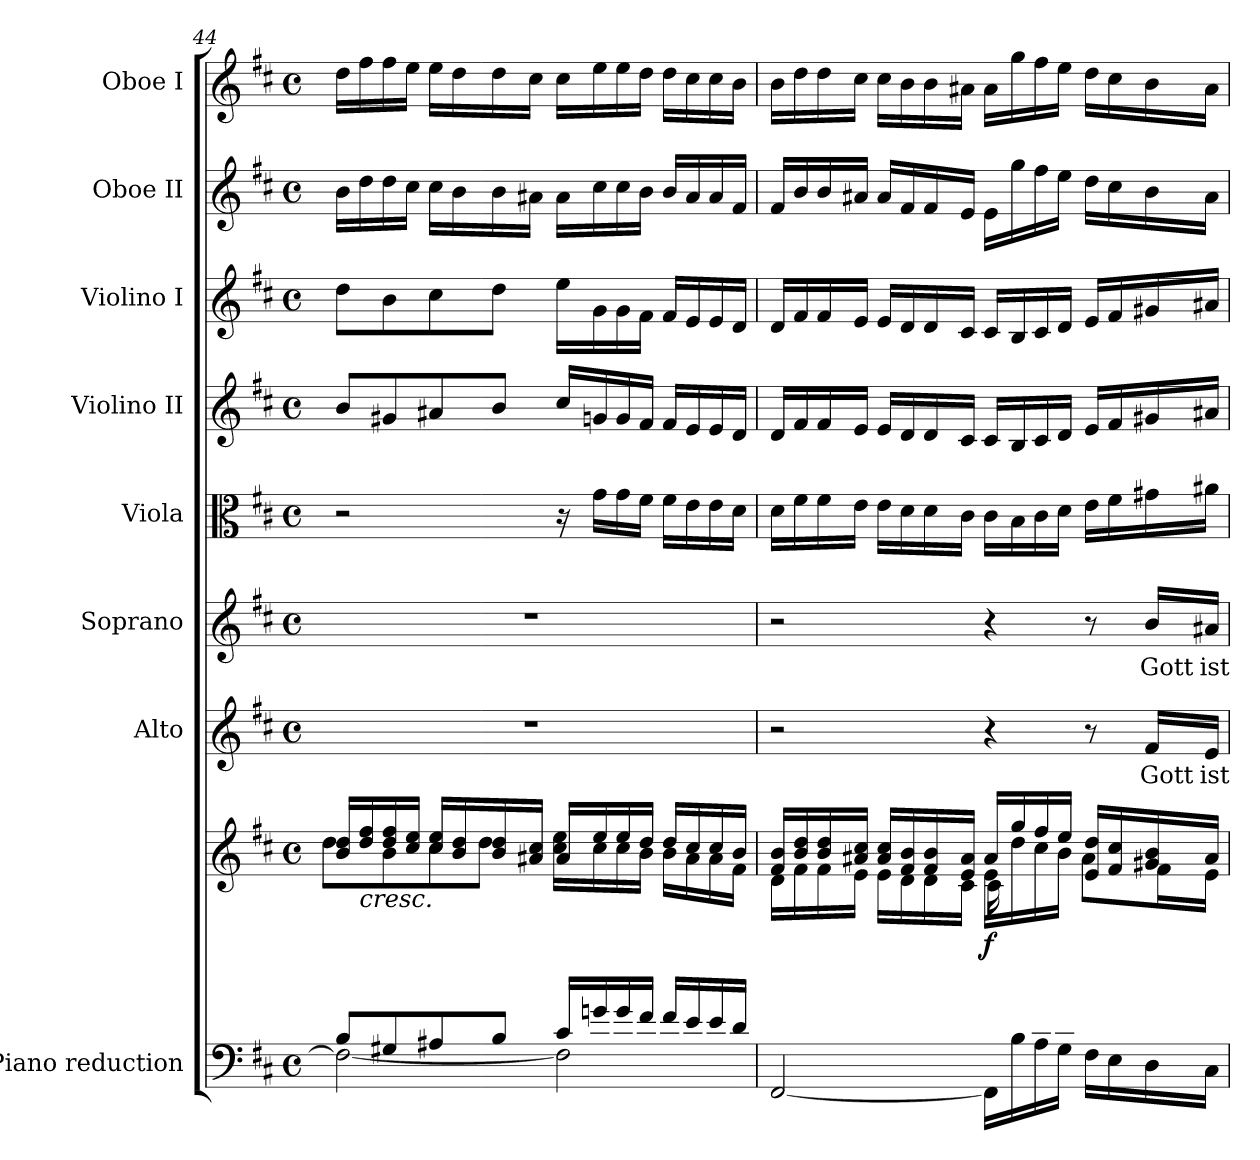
**kern	**kern	**dynam	**kern	**text	**kern	**text	**kern	**kern	**kern	**kern	**kern
*part8	*part8	*part8	*part7	*part7	*part6	*part6	*part5	*part4	*part3	*part2	*part1
*staff9	*staff8	*staff8/9	*staff7	*staff7	*staff6	*staff6	*staff5	*staff4	*staff3	*staff2	*staff1
*I"Piano reduction	*	*	*I"Alto	*	*I"Soprano	*	*I"Viola	*I"Violino II	*I"Violino I	*I"Oboe II	*I"Oboe I
*I'Pno	*	*	*	*	*	*	*I'Vla	*I'Vln	*I'Vln	*I'Ob	*I'Ob
!!LO:PB:g=z
*clefF4	*clefG2	*	*clefG2	*	*clefG2	*	*clefC3	*clefG2	*clefG2	*clefG2	*clefG2
*k[f#c#]	*k[f#c#]	*	*k[f#c#]	*	*k[f#c#]	*	*k[f#c#]	*k[f#c#]	*k[f#c#]	*k[f#c#]	*k[f#c#]
*M4/4	*M4/4	*	*M4/4	*	*M4/4	*	*M4/4	*M4/4	*M4/4	*M4/4	*M4/4
*met(c)	*met(c)	*	*met(c)	*	*met(c)	*	*met(c)	*met(c)	*met(c)	*met(c)	*met(c)
=44	=44	=44	=44	=44	=44	=44	=44	=44	=44	=44	=44
*^	*^	*	*	*	*	*	*	*	*	*	*
8B/L	2F#\_	16b/ 16dd/LL	8dd\L	.	1r	.	1r	.	2r	8b/L	8dd\L	16b\LL	16dd\LL
!	!	!LO:TX:b:i:t=cresc.	!	!	!	!	!	!	!	!	!	!	!
.	.	16dd/ 16ff#/	.	.	.	.	.	.	.	.	.	16dd\	16ff#\
8G#X/	.	16dd/ 16ff#/	8b\	.	.	.	.	.	.	8g#X/	8b\	16dd\	16ff#\
.	.	16cc#/ 16ee/JJ	.	.	.	.	.	.	.	.	.	16cc#\JJ	16ee\JJ
8A#X/	.	16cc#/ 16ee/LL	8cc#\	.	.	.	.	.	.	8a#X/	8cc#\	16cc#\LL	16ee\LL
.	.	16b/ 16dd/	.	.	.	.	.	.	.	.	.	16b\	16dd\
8B/J	.	16b/ 16dd/	8dd\J	.	.	.	.	.	.	8b/J	8dd\J	16b\	16dd\
.	.	16a#X/ 16cc#/JJ	.	.	.	.	.	.	.	.	.	16a#X\JJ	16cc#\JJ
16c#/LL	2F#\]	16a#/LL	16cc#\ 16ee\LL	.	.	.	.	.	16r	16cc#/LL	16ee\LL	16a#\LL	16cc#\LL
16gn/	.	16ee/	16cc#\	.	.	.	.	.	16g\LL	16gn/	16g\	16cc#\	16ee\
16g/	.	16ee/	16cc#\	.	.	.	.	.	16g\	16g/	16g\	16cc#\	16ee\
16f#/JJ	.	16dd/JJ	16b\JJ	.	.	.	.	.	16f#\JJ	16f#/JJ	16f#\JJ	16b\JJ	16dd\JJ
16f#/LL	.	16dd/LL	16b\LL	.	.	.	.	.	16f#\LL	16f#/LL	16f#/LL	16b/LL	16dd\LL
16e/	.	16cc#/	16a#\	.	.	.	.	.	16e\	16e/	16e/	16a#/	16cc#\
16e/	.	16cc#/	16a#\	.	.	.	.	.	16e\	16e/	16e/	16a#/	16cc#\
16d/JJ	.	16b/JJ	16f#\JJ	.	.	.	.	.	16d\JJ	16d/JJ	16d/JJ	16f#/JJ	16b\JJ
=45	=45	=45	=45	=45	=45	=45	=45	=45	=45	=45	=45	=45	=45
*	*	*	*^	*	*	*	*	*	*	*	*	*	*
2ryy	[2FF#/	16f#/ 16b/LL	16d\LL	2ryy	.	2r	.	2r	.	16d\LL	16d/LL	16d/LL	16f#/LL	16b\LL
.	.	16b/ 16dd/	16f#\	.	.	.	.	.	.	16f#\	16f#/	16f#/	16b/	16dd\
.	.	16b/ 16dd/	16f#\	.	.	.	.	.	.	16f#\	16f#/	16f#/	16b/	16dd\
.	.	16a#X/ 16cc#/JJ	16e\JJ	.	.	.	.	.	.	16e\JJ	16e/JJ	16e/JJ	16a#X/JJ	16cc#\JJ
.	.	16a#/ 16cc#/LL	16e\LL	.	.	.	.	.	.	16e\LL	16e/LL	16e/LL	16a#/LL	16cc#\LL
.	.	16f#/ 16b/	16d\	.	.	.	.	.	.	16d\	16d/	16d/	16f#/	16b\
.	.	16f#/ 16b/	16d\	.	.	.	.	.	.	16d\	16d/	16d/	16f#/	16b\
.	.	16e/ 16a#/JJ	16c#\JJ	.	.	.	.	.	.	16c#\JJ	16c#/JJ	16c#/JJ	16e/JJ	16a#X\JJ
!	!	!	!	!	!LO:DY:b	!	!	!	!	!	!	!	!	!
16ryy	16FF#\LL]	16a#/LL	16e\LL	16c#\LL	f	4r	.	4r	.	16c#\LL	16c#/LL	16c#/LL	16e\LL	16a#\LL
16B/	16B\	16gg/	16dd\	4..ryy	.	.	.	.	.	16B\	16B/	16B/	16gg\	16gg\
16c#/	16A\	16ff#/	16cc#\	.	.	.	.	.	.	16c#\	16c#/	16c#/	16ff#\	16ff#\
16d/JJ	16G\JJ	16ee/JJ	16b\JJ	.	.	.	.	.	.	16d\JJ	16d/JJ	16d/JJ	16ee\JJ	16ee\JJ
4ryy	16F#\LL	16e/ 16dd/LL	8a#\L	.	.	8r	.	8r	.	16e\LL	16e/LL	16e/LL	16dd\LL	16dd\LL
.	16E\	16f#/ 16cc#/	.	.	.	.	.	.	.	16f#\	16f#/	16f#/	16cc#\	16cc#\
!	!	!	!	!	!	!	!LO:LY:b	!	!LO:LY:b	!	!	!	!	!
.	16D\	16g#X/ 16b/	16f#\L	.	.	16f#/LL	Gott	16b/LL	Gott	16g#X\	16g#X/	16g#X/	16b\	16b\
!	!	!	!	!	!	!	!LO:LY:b	!	!LO:LY:b	!	!	!	!	!
.	16C#\JJ	16a#/JJ	16e\JJ	.	.	16e/JJ	ist	16a#X/JJ	ist	16a#X\JJ	16a#X/JJ	16a#X/JJ	16a#\JJ	16a#\JJ
*v	*v	*	*	*	*	*	*	*	*	*	*	*	*	*
*	*v	*v	*v	*	*	*	*	*	*	*	*	*	*
=	=	=	=	=	=	=	=	=	=	=	=
*-	*-	*-	*-	*-	*-	*-	*-	*-	*-	*-	*-
